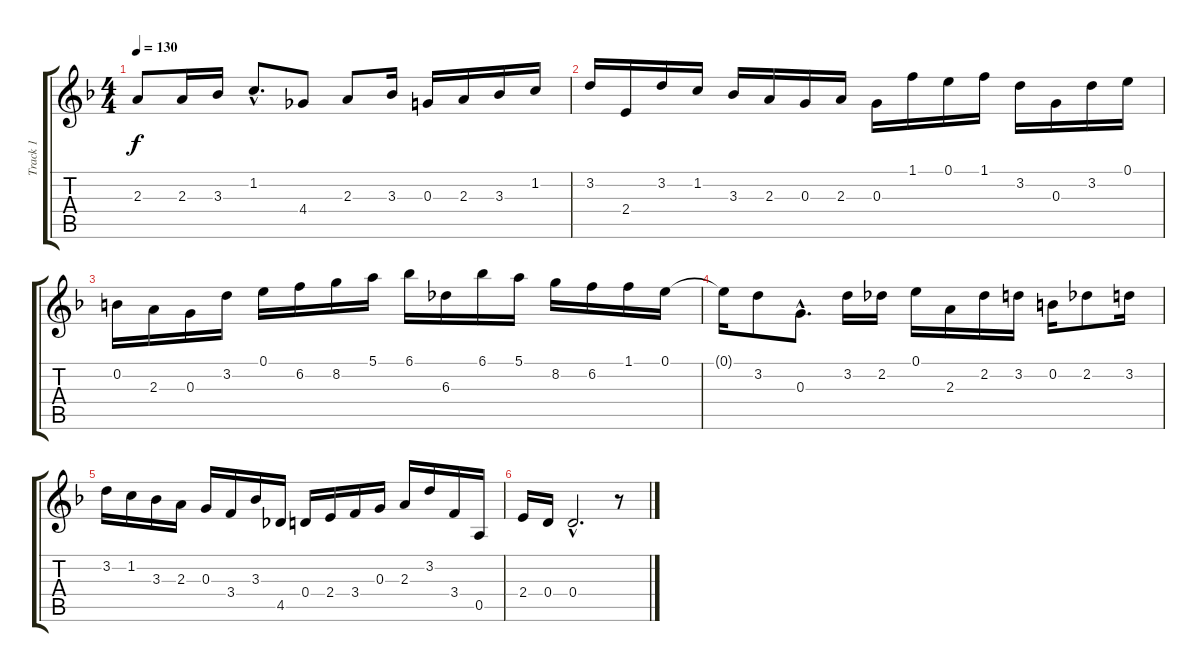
\track ("Track 1" "Track 1") {instrument electricguitarjazz}
\staff {score tabs}
\tuning (E4 B3 G3 D3 A2 E2) {hide}
\ts (4 4)
\tempo 130
\clef g2
\ks dminor
2.3{t}.8{dy f} 2.3.16 3.3.16 1.2{hac}.8{d} 4.4.8 2.3.8 3.3.16 0.3.16 2.3.16 3.3.16 1.2.16 |
3.2.16 2.4.16 3.2.16 1.2.16 3.3.16 2.3.16 0.3.16 2.3.16 0.3.16 1.1.16 0.1.16 1.1.16 3.2.16 0.3.16 3.2.16 0.1.16 |
0.2.16 2.3.16 0.3.16 3.2.16 0.1.16 6.2.16 8.2.16 5.1.16 6.1.16 6.3.16 6.1.16 5.1.16 8.2.16 6.2.16 1.1.16 0.1.16 |
0.1{t}.16 3.2.8 0.3{hac}.8{d} 3.2.16 2.2.16 0.1.16 2.3.16 2.2.16 3.2.16 0.2.16 2.2.8 3.2.16 |
3.2.16 1.2.16 3.3.16 2.3.16 0.3.16 3.4.16 3.3.16 4.5.16 0.4.16 2.4.16 3.4.16 0.3.16 2.3.16 3.2.16 3.4.16 0.5.16 |
2.4.16 0.4.16 0.4{hac}.2{d} r.8
